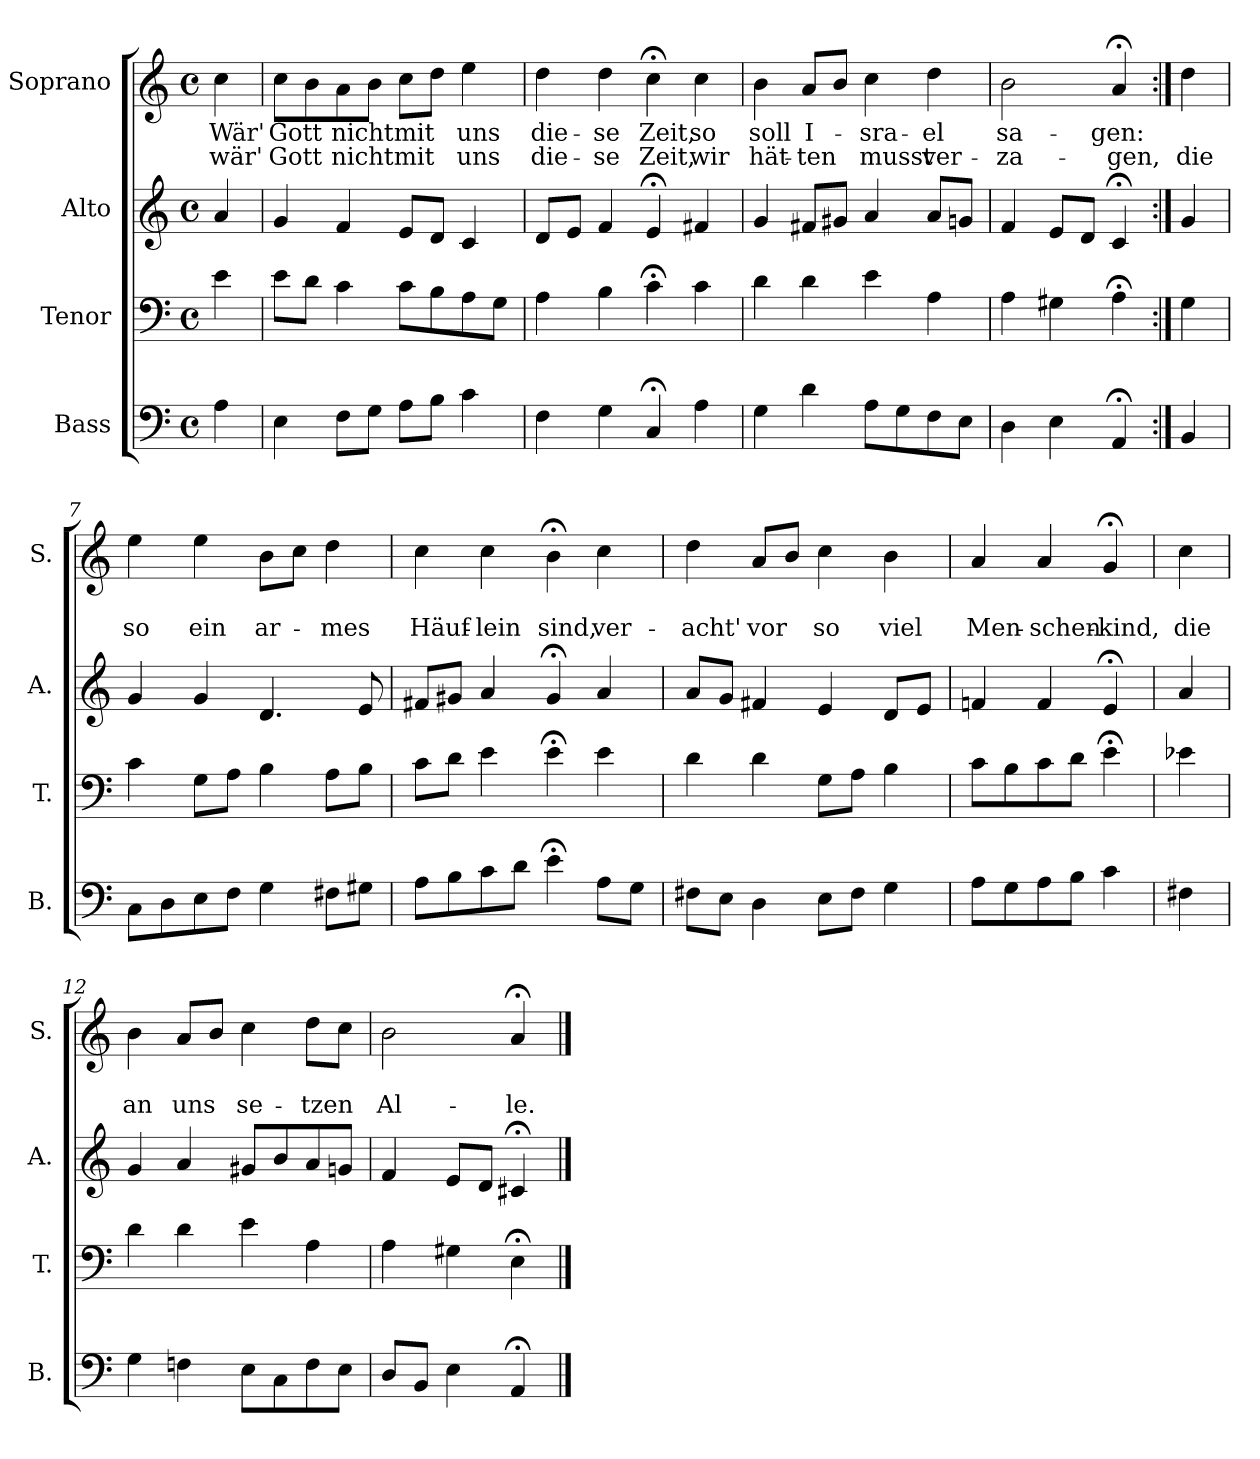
**kern	**kern	**kern	**kern	**text	**text
*part4	*part3	*part2	*part1	*part1	*part1
*staff4	*staff3	*staff2	*staff1	*staff1	*staff1
*I"Bass	*I"Tenor	*I"Alto	*I"Soprano	*	*
*I'B.	*I'T.	*I'A.	*I'S.	*	*
*clefF4	*clefF4	*clefG2	*clefG2	*	*
*k[]	*k[]	*k[]	*k[]	*	*
*M4/4	*M4/4	*M4/4	*M4/4	*	*
*met(c)	*met(c)	*met(c)	*met(c)	*	*
=1	=1	=1	=1	=1	=1
!	!	!	!	!LO:LY:b	!LO:LY:b
4A\	4e\	4a/	4cc\	Wär'	wär'
=2	=2	=2	=2	=2	=2
!	!	!	!	!LO:LY:b	!LO:LY:b
4E\	8e\L	4g/	8cc\L	Gott	Gott
.	8d\J	.	8b\	.	.
!	!	!	!	!LO:LY:b	!LO:LY:b
8F\L	4c\	4f/	8a\	nicht	nicht
8G\J	.	.	8b\J	.	.
!	!	!	!	!LO:LY:b	!LO:LY:b
8A\L	8c\L	8e/L	8cc\L	mit	mit
8B\J	8B\	8d/J	8dd\J	.	.
!	!	!	!	!LO:LY:b	!LO:LY:b
4c\	8A\	4c/	4ee\	uns	uns
.	8G\J	.	.	.	.
=3	=3	=3	=3	=3	=3
!	!	!	!	!LO:LY:b	!LO:LY:b
4F\	4A\	8d/L	4dd\	die-	die-
.	.	8e/J	.	.	.
!	!	!	!	!LO:LY:b	!LO:LY:b
4G\	4B\	4f/	4dd\	-se	-se
!	!	!	!	!LO:LY:b	!LO:LY:b
4C;</	4c;<\	4e;</	4cc;<\	Zeit,	Zeit,
!	!	!	!	!LO:LY:b	!LO:LY:b
4A\	4c\	4f#X/	4cc\	so	wir
=4	=4	=4	=4	=4	=4
!	!	!	!	!LO:LY:b	!LO:LY:b
4G\	4d\	4g/	4b\	soll	hät-
!	!	!	!	!LO:LY:b	!LO:LY:b
4d\	4d\	8f#X/L	8a/L	I-	-ten
.	.	8g#X/J	8b/J	.	.
!	!	!	!	!LO:LY:b	!LO:LY:b
8A\L	4e\	4a/	4cc\	-sra-	musst
8G\	.	.	.	.	.
!	!	!	!	!LO:LY:b	!LO:LY:b
8F\	4A\	8a/L	4dd\	-el	ver-
8E\J	.	8gn/J	.	.	.
=5	=5	=5	=5	=5	=5
!	!	!	!	!LO:LY:b	!LO:LY:b
4D\	4A\	4f/	2b\	sa-	-za-
4E\	4G#X\	8e/L	.	.	.
.	.	8d/J	.	.	.
!	!	!	!	!LO:LY:b	!LO:LY:b
4AA;</	4A;<\	4c;</	4a;</	-gen:	-gen,
!!LO:LB:g=z
=6:|!	=6:|!	=6:|!	=6:|!	=6:|!	=6:|!
!	!	!	!	!	!LO:LY:b
4BB/	4G\	4g/	4dd\	.	die
=7	=7	=7	=7	=7	=7
!	!	!	!	!	!LO:LY:b
8C\L	4c\	4g/	4ee\	.	so
8D\	.	.	.	.	.
!	!	!	!	!	!LO:LY:b
8E\	8G\L	4g/	4ee\	.	ein
8F\J	8A\J	.	.	.	.
!	!	!	!	!	!LO:LY:b
4G\	4B\	4.d/	8b\L	.	ar-
.	.	.	8cc\J	.	.
!	!	!	!	!	!LO:LY:b
8F#X\L	8A\L	.	4dd\	.	-mes
8G#X\J	8B\J	8e/	.	.	.
=8	=8	=8	=8	=8	=8
!	!	!	!	!	!LO:LY:b
8A\L	8c\L	8f#X/L	4cc\	.	Häuf-
8B\	8d\J	8g#X/J	.	.	.
!	!	!	!	!	!LO:LY:b
8c\	4e\	4a/	4cc\	.	-lein
8d\J	.	.	.	.	.
!	!	!	!	!	!LO:LY:b
4e;<\	4e;<\	4g#;</	4b;<\	.	sind,
!	!	!	!	!	!LO:LY:b
8A\L	4e\	4a/	4cc\	.	ver-
8G\J	.	.	.	.	.
=9	=9	=9	=9	=9	=9
!	!	!	!	!	!LO:LY:b
8F#X\L	4d\	8a/L	4dd\	.	-acht'
8E\J	.	8g/J	.	.	.
!	!	!	!	!	!LO:LY:b
4D\	4d\	4f#X/	8a/L	.	vor
.	.	.	8b/J	.	.
!	!	!	!	!	!LO:LY:b
8E\L	8G\L	4e/	4cc\	.	so
8F#\J	8A\J	.	.	.	.
!	!	!	!	!	!LO:LY:b
4G\	4B\	8d/L	4b\	.	viel
.	.	8e/J	.	.	.
=10	=10	=10	=10	=10	=10
!	!	!	!	!	!LO:LY:b
8A\L	8c\L	4fn/	4a/	.	Men-
8G\	8B\	.	.	.	.
!	!	!	!	!	!LO:LY:b
8A\	8c\	4f/	4a/	.	-schen-
8B\J	8d\J	.	.	.	.
!	!	!	!	!	!LO:LY:b
4c\	4e;<\	4e;</	4g;</	.	-kind,
!!LO:PB:g=z
=11	=11	=11	=11	=11	=11
!	!	!	!	!	!LO:LY:b
4F#X\	4e-X\	4a/	4cc\	.	die
=12	=12	=12	=12	=12	=12
!	!	!	!	!	!LO:LY:b
4G\	4d\	4g/	4b\	.	an
!	!	!	!	!	!LO:LY:b
4Fn\	4d\	4a/	8a/L	.	uns
.	.	.	8b/J	.	.
!	!	!	!	!	!LO:LY:b
8E\L	4e\	8g#X/L	4cc\	.	se-
8C\	.	8b/	.	.	.
!	!	!	!	!	!LO:LY:b
8F\	4A\	8a/	8dd\L	.	-tzen
8E\J	.	8gn/J	8cc\J	.	.
=13	=13	=13	=13	=13	=13
!	!	!	!	!	!LO:LY:b
8D/L	4A\	4f/	2b\	.	Al-
8BB/J	.	.	.	.	.
4E\	4G#X\	8e/L	.	.	.
.	.	8d/J	.	.	.
!	!	!	!	!	!LO:LY:b
4AA;</	4E;<\	4c#X;</	4a;</	.	-le.
==	==	==	==	==	==
*-	*-	*-	*-	*-	*-
